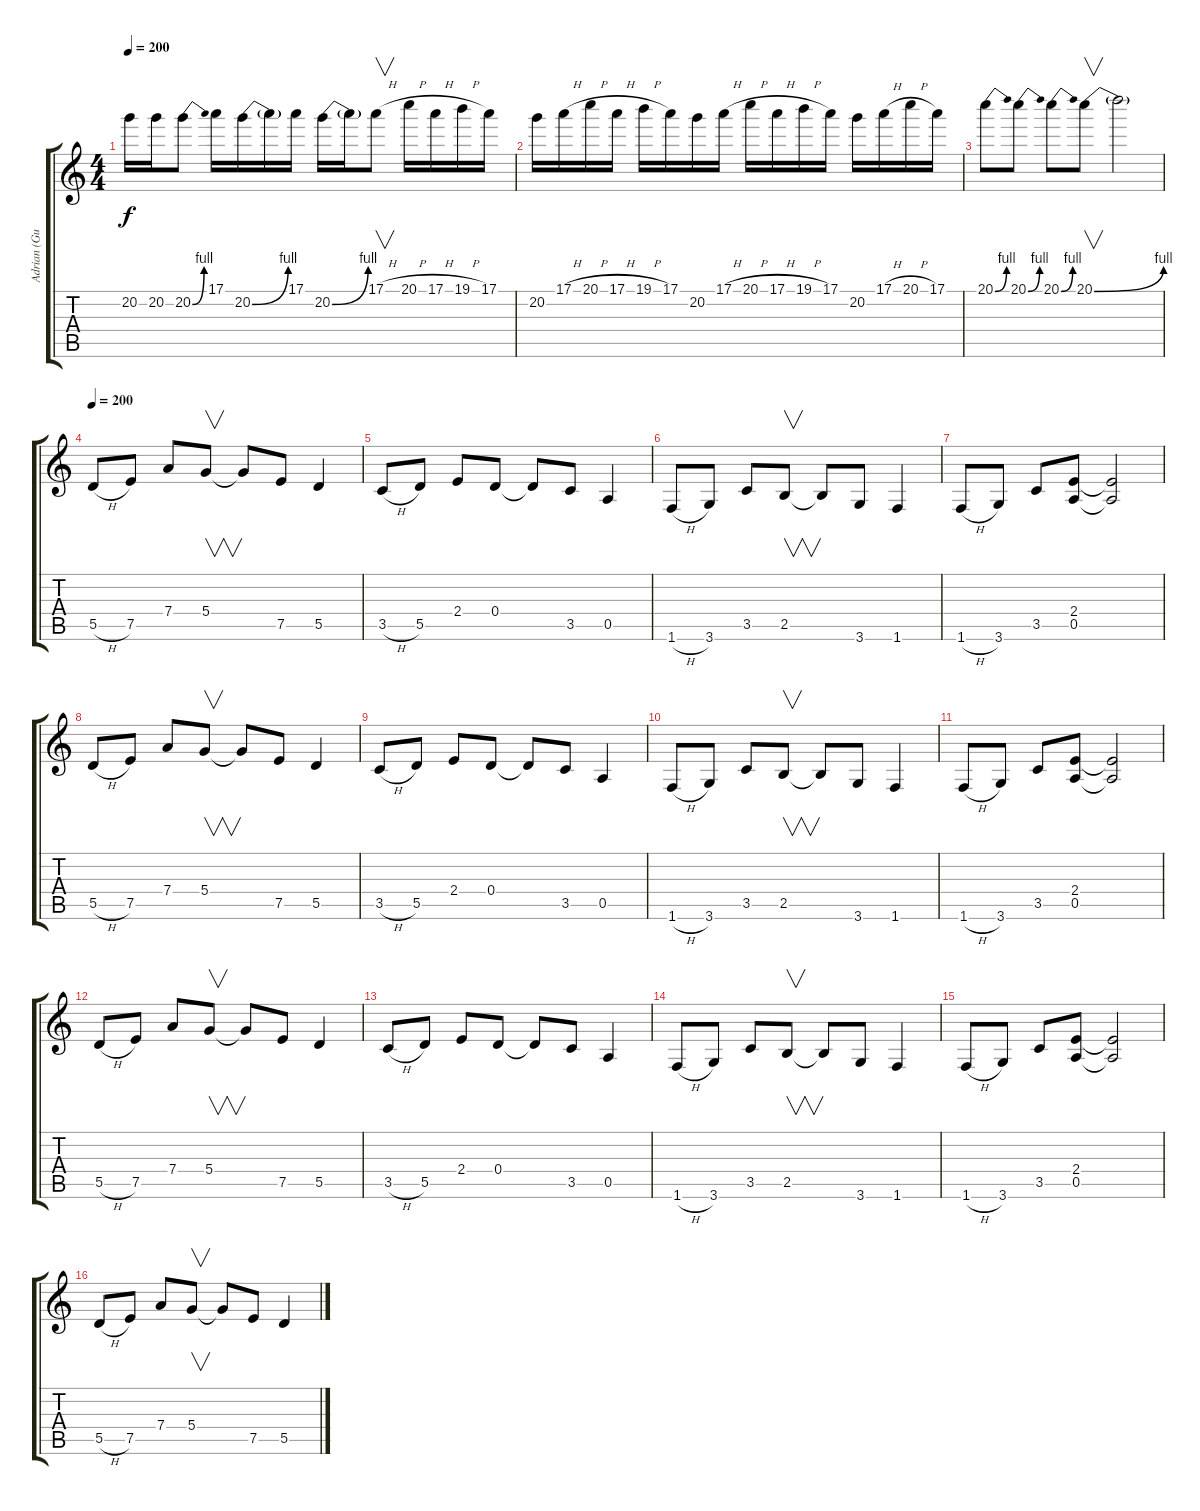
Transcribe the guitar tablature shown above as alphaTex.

\track ("Adrian (Guitar 2)" "Adrian (Gu") {instrument distortionguitar}
\staff {score tabs}
\tuning (E4 B3 G3 D3 A2 E2) {hide}
\ts (4 4)
\tempo 200
\clef g2
\ks c
20.2.16{dy f} 20.2.16 20.2{be (bend 0 0 60 4)}.8 17.1.16 20.2{be (bend 0 0 60 4)}.16 20.2{t}.16 17.1.16 20.2{be (bend 0 0 60 4)}.16 20.2{t}.16 17.1{h}.8{v} 20.1{h}.16 17.1{h}.16 19.1{h}.16 17.1.16 |
20.2.16 17.1{h}.16 20.1{h}.16 17.1{h}.16 19.1{h}.16 17.1.16 20.2.16 17.1{h}.16 20.1{h}.16 17.1{h}.16 19.1{h}.16 17.1.16 20.2.16 17.1{h}.16 20.1{h}.16 17.1.16 |
20.1{be (bend 0 0 60 4)}.8 20.1{be (bend 0 0 60 4)}.8 20.1{be (bend 0 0 60 4)}.8 20.1{be (bend 0 0 60 4)}.8{v} 20.1{t}.2 |
\tempo 200
5.5{h}.8{volume 8} 7.5.8 7.4.8 5.4.8{v} 5.4{t}.8 7.5.8 5.5.4 |
3.5{h}.8 5.5.8 2.4.8 0.4.8 0.4{t}.8 3.5.8 0.5.4 |
1.6{h}.8 3.6.8 3.5.8 2.5.8{v} 2.5{t}.8 3.6.8 1.6.4 |
1.6{h}.8 3.6.8 3.5.8 (2.4 0.5).8 (2.4{t} 0.5{t}).2 |
5.5{h}.8 7.5.8 7.4.8 5.4.8{v} 5.4{t}.8 7.5.8 5.5.4 |
3.5{h}.8 5.5.8 2.4.8 0.4.8 0.4{t}.8 3.5.8 0.5.4 |
1.6{h}.8 3.6.8 3.5.8 2.5.8{v} 2.5{t}.8 3.6.8 1.6.4 |
1.6{h}.8 3.6.8 3.5.8 (2.4 0.5).8 (2.4{t} 0.5{t}).2 |
5.5{h}.8 7.5.8 7.4.8 5.4.8{v} 5.4{t}.8 7.5.8 5.5.4 |
3.5{h}.8 5.5.8 2.4.8 0.4.8 0.4{t}.8 3.5.8 0.5.4 |
1.6{h}.8 3.6.8 3.5.8 2.5.8{v} 2.5{t}.8 3.6.8 1.6.4 |
1.6{h}.8 3.6.8 3.5.8 (2.4 0.5).8 (2.4{t} 0.5{t}).2 |
5.5{h}.8 7.5.8 7.4.8 5.4.8{v} 5.4{t}.8 7.5.8 5.5.4
